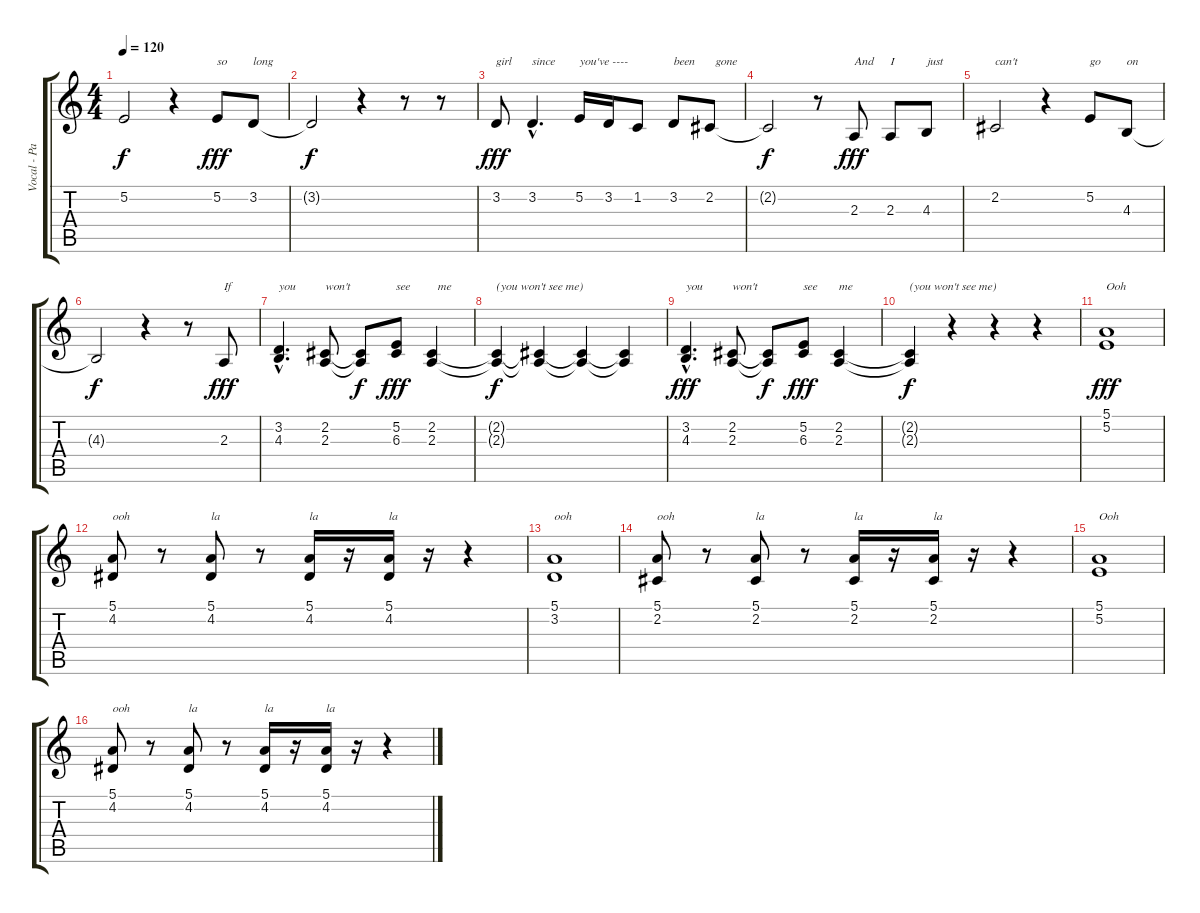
\track ("Vocal - Paul" "Vocal - Pa") {instrument altosax}
\staff {score tabs}
\tuning (E4 B3 G3 D3 A2 E2) {hide}
\ts (4 4)
\tempo 120
\clef g2
\ks c
5.2{t}.2{dy f} r.4 5.2.8{txt "so" dy fff} 3.2.8{txt "long"} |
3.2{t}.2{dy f} r.4 r.8 r.8{txt " "} |
3.2.8{txt "girl" dy fff} 3.2{hac}.4{d txt "since"} 5.2.16{txt "you've ----"} 3.2.16 1.2.8 3.2.8{txt "been"} 2.2.8{txt "  gone"} |
2.2{t}.2{dy f} r.8 2.3.8{txt "And" dy fff} 2.3.8{txt "I"} 4.3.8{txt "just"} |
2.2.2{txt "can't"} r.4 5.2.8{txt "go"} 4.3.8{txt "on"} |
4.3{t}.2{dy f} r.4 r.8 2.3.8{txt "If" dy fff} |
(3.2{hac} 4.3{hac}).4{d txt "you"} (2.2 2.3).8{txt "won't"} (2.2{t} 2.3{t}).8{dy f} (5.2 6.3).8{txt "see" dy fff} (2.2 2.3).4{txt "  me"} |
(2.2{t} 2.3{t}).4{txt "(you won't see me)" dy f} (2.2{t} 2.3{t}).4{txt " "} (2.2{t} 2.3{t}).4{txt " "} (2.2{t} 2.3{t}).4{txt " "} |
(3.2{hac} 4.3{hac}).4{d txt "you" dy fff} (2.2 2.3).8{txt "won't"} (2.2{t} 2.3{t}).8{dy f} (5.2 6.3).8{txt "see" dy fff} (2.2 2.3).4{txt "me"} |
(2.2{t} 2.3{t}).4{txt "(you won't see me)" dy f} r.4 r.4 r.4 |
(5.1 5.2).1{txt "Ooh" dy fff instrument choiraahs} |
(5.1 4.2).8{txt "ooh"} r.8 (5.1 4.2).8{txt "la"} r.8 (5.1 4.2).16{txt "la"} r.16 (5.1 4.2).16{txt "la"} r.16 r.4 |
(5.1 3.2).1{txt "ooh"} |
(5.1 2.2).8{txt "ooh"} r.8 (5.1 2.2).8{txt "la"} r.8 (5.1 2.2).16{txt "la"} r.16 (5.1 2.2).16{txt "la"} r.16 r.4 |
(5.1 5.2).1{txt "Ooh" volume 9} |
(5.1 4.2).8{txt "ooh"} r.8 (5.1 4.2).8{txt "la"} r.8 (5.1 4.2).16{txt "la"} r.16 (5.1 4.2).16{txt "la"} r.16 r.4
